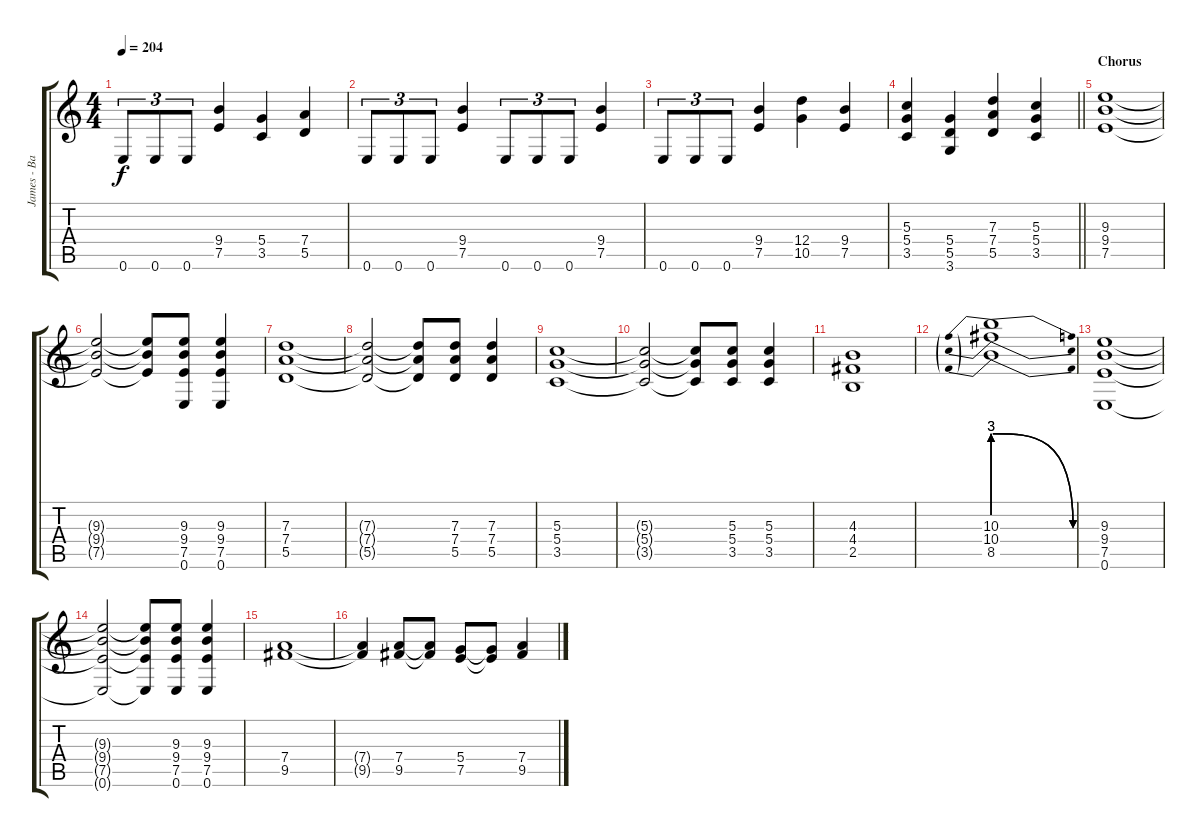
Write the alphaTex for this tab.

\track ("James - Back Guitar" "James - Ba") {solo instrument overdrivenguitar}
\staff {score tabs}
\tuning (E4 B3 G3 D3 A2 E2) {hide}
\ts (4 4)
\tempo 204
\clef g2
\ks c
0.6.8{tu (3 2) dy f} 0.6.8{tu (3 2)} 0.6.8{tu (3 2)} (9.4 7.5).4 (5.4 3.5).4 (7.4 5.5).4 |
0.6.8{tu (3 2)} 0.6.8{tu (3 2)} 0.6.8{tu (3 2)} (9.4 7.5).4 0.6.8{tu (3 2)} 0.6.8{tu (3 2)} 0.6.8{tu (3 2)} (9.4 7.5).4 |
0.6.8{tu (3 2)} 0.6.8{tu (3 2)} 0.6.8{tu (3 2)} (9.4 7.5).4 (12.4 10.5).4 (9.4 7.5).4 |
\barLineRight lightlight
(5.3 5.4 3.5).4 (5.4 5.5 3.6).4 (7.3 7.4 5.5).4 (5.3 5.4 3.5).4 |
\section ("" "Chorus")
(9.3 9.4 7.5).1 |
(9.3{t} 9.4{t} 7.5{t}).2 (9.3{t} 9.4{t} 7.5{t}).8 (9.3 9.4 7.5 0.6).8 (9.3 9.4 7.5 0.6).4 |
(7.3 7.4 5.5).1 |
(7.3{t} 7.4{t} 5.5{t}).2 (7.3{t} 7.4{t} 5.5{t}).8 (7.3 7.4 5.5).8 (7.3 7.4 5.5).4 |
(5.3 5.4 3.5).1 |
(5.3{t} 5.4{t} 3.5{t}).2 (5.3{t} 5.4{t} 3.5{t}).8 (5.3 5.4 3.5).8 (5.3 5.4 3.5).4 |
(4.3 4.4 2.5).1 |
(10.3{be (prebendrelease 0 12 60 0)} 10.4{be (prebendrelease 0 12 60 0)} 8.5{be (prebendrelease 0 12 60 0)}).1 |
(9.3 9.4 7.5 0.6).1 |
(9.3{t} 9.4{t} 7.5{t} 0.6{t}).2 (9.3{t} 9.4{t} 7.5{t} 0.6{t}).8 (9.3 9.4 7.5 0.6).8 (9.3 9.4 7.5 0.6).4 |
(7.4 9.5).1 |
(7.4{t} 9.5{t}).4 (7.4 9.5).8 (7.4{t} 9.5{t}).8 (5.4 7.5).8 (5.4{t} 7.5{t}).8 (7.4 9.5).4
